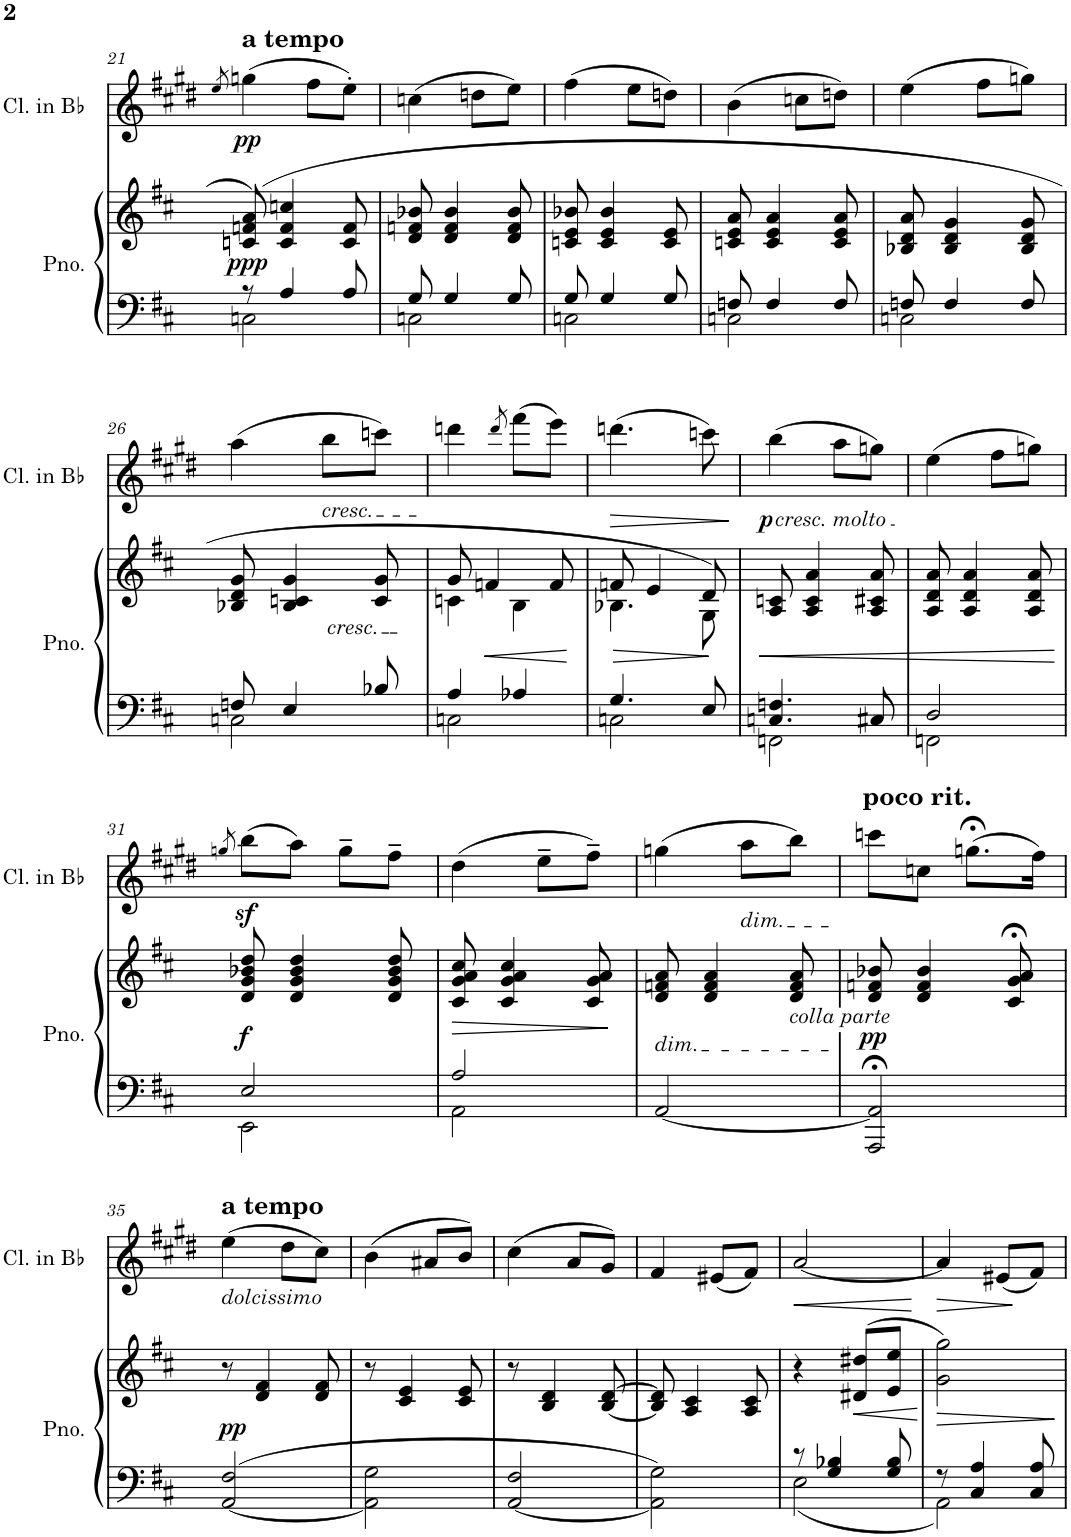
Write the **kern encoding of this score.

**kern	**kern	**dynam	**kern	**dynam
*part2	*part2	*part2	*part1	*part1
*staff3	*staff2	*staff2/3	*staff1	*staff1
*I"Piano	*	*	*I"Clarinet in Bb	*
*I'Pno.	*	*	*I'Cl. in Bb	*
!!LO:PB:g=z
*clefF4	*clefG2	*	*clefG2	*
*	*	*	*Trd1c2	*
*k[f#c#]	*k[f#c#]	*	*k[f#c#g#d#]	*
*M2/4	*M2/4	*	*M2/4	*
=21	=21	=21	=21	=21
.	.	.	8qee/	.
*^	*	*	*	*
!	!	!	!	!LO:TX:a:B:t=a tempo	!
!	!	!	!LO:DY:b	!	!LO:DY:b
8r	2Cn\	(8cn/ 8fn/ 8a/	ppp	(4ggn\	pp
4A/	.	4c/ 4f/ 4ccn/	.	.	.
.	.	.	.	8ff#\L	.
8A/	.	8c/ 8f/	.	8ee'\J)	.
=22	=22	=22	=22	=22	=22
8G/	2Cn\	8d/ 8fn/ 8b-X/	.	(4ccn\	.
4G/	.	4d/ 4f/ 4b-/	.	.	.
.	.	.	.	8ddn\L	.
8G/	.	8d/ 8f/ 8b-/	.	8ee\J)	.
=23	=23	=23	=23	=23	=23
8G/	2Cn\	8cn/ 8e/ 8b-X/	.	(4ff#\	.
4G/	.	4c/ 4e/ 4b-/	.	.	.
.	.	.	.	8ee\L	.
8G/	.	8c/ 8e/	.	8ddn\J)	.
=24	=24	=24	=24	=24	=24
8Fn/	2Cn\	8cn/ 8e/ 8a/	.	(4b\	.
4F/	.	4c/ 4e/ 4a/	.	.	.
.	.	.	.	8ccn\L	.
8F/	.	8c/ 8e/ 8a/	.	8ddn\J)	.
=25	=25	=25	=25	=25	=25
8Fn/	2Cn\	8B-X/ 8d/ 8a/	.	(4ee\	.
4F/	.	4B-/ 4d/ 4g/	.	.	.
.	.	.	.	8ff#\L	.
8F/	.	8B-/ 8d/ 8g/	.	8ggn\J)	.
!!LO:LB:g=z
=26	=26	=26	=26	=26	=26
*	*	*^	*	*	*
8Fn/	2Cn\	8B-X/ 8d/ 8g/	4ryy	.	(4aa\	.
4E/	.	4B-/ 4cn/ 4g/	.	.	.	.
!	!	!	!	!	!LO:TX:b:i:t=cresc.	!
!	!	!	!LO:TX:b:i:t=cresc.	!	!	!
.	.	.	4ryy	.	8bb\L	.
8B-X/	.	8c/ 8g/	.	.	8cccn\J)	.
=27	=27	=27	=27	=27	=27	=27
4A/	2Cn\	8g/	4cn\	.	4dddn\	.
!	!	!	!	!LO:HP:b	!	!
.	.	4fn/	.	<	.	.
.	.	.	.	.	8qddd/	.
4A-X/	.	.	4B\	.	(8fff#\L	.
.	.	8f/	.	.	8eee\J)	.
*v	*v	*	*	*	*	*
*	*v	*v	*	*	*
.	.	[	.	.
=28	=28	=28	=28	=28
*^	*	*	*	*
!	!	!	!LO:HP:b	!	!LO:HP:b
*	*	*^	*	*	*
4.G/	2Cn\	8fn/	4.B-X\	>	(4.dddn\	>
.	.	4e/	.	.	.	.
8E/	.	8d/)	8G\	.	8cccn\)	.
*v	*v	*	*	*	*	*
*	*v	*v	*	*	*
.	.	]	.	]
=29	=29	=29	=29	=29
*^	*	*	*	*
!	!	!	!	!LO:TX:b:i:t=cresc. molto	!
!	!	!	!LO:HP:b	!	!LO:DY:b
4.Cn/ 4.Fn/	2FFn\	8A/ 8cn/	<	(4bb\	p
.	.	4A/ 4c/ 4a/	.	.	.
.	.	.	.	8aa\L	.
8C#X/	.	8A/ 8c#X/ 8a/	.	8ggn\J)	.
=30	=30	=30	=30	=30	=30
2D/	2FFn\	8A/ 8d/ 8a/	.	(4ee\	.
.	.	4A/ 4d/ 4a/	.	.	.
.	.	.	.	8ff#\L	.
.	.	8A/ 8d/ 8a/	.	8ggn\J)	.
*v	*v	*	*	*	*
.	.	[	.	.
!!LO:LB:g=z
=31	=31	=31	=31	=31
.	.	.	8qggn/	.
*^	*	*	*	*
!	!	!	!LO:DY:a=2	!	!
2E/	2EE\	8d/ 8g/ 8b-X/ 8dd/	f	(8bbz<\L	.
.	.	4d/ 4g/ 4b-/ 4dd/	.	8aa\J)	.
.	.	.	.	8gg~\L	.
.	.	8d/ 8g/ 8b-/ 8dd/	.	8ff#~\J	.
=32	=32	=32	=32	=32	=32
!	!	!	!LO:HP:b	!	!
2A/	2AA\	8c#/ 8g/ 8a/ 8cc#/	>	(4dd#\	.
.	.	4c#/ 4g/ 4a/ 4cc#/	.	.	.
.	.	.	.	8ee~\L	.
.	.	8c#/ 8g/ 8a/	]	8ff#~\J)	.
*v	*v	*	*	*	*
=33	=33	=33	=33	=33
!	!LO:TX:b:i:t=dim.	!	!	!
[2AA/	8d/ 8fn/ 8a/	.	(4ggn\	.
.	4d/ 4f/ 4a/	.	.	.
!	!	!	!LO:TX:b:i:t=dim.	!
.	.	.	8aa\L	.
!	!LO:TX:b:i:t=colla parte	!	!	!
.	8d/ 8f/ 8a/	.	8bb\J)	.
=34	=34	=34	=34	=34
!	!	!	!LO:TX:a:t=poco rit.	!
!	!	!LO:DY:a=2	!	!
2AAA/;< 2AA/];<	8d/ 8fn/ 8b-X/	pp	8cccn\L	.
.	4d/ 4f/ 4b-/	.	8ccn\J	.
.	.	.	(8.ggn;<\L	.
.	8c#/;< 8g/;< 8a/;<	.	.	.
.	.	.	16ff#\Jk)	.
!!LO:LB:g=z
=35	=35	=35	=35	=35
!	!	!	!LO:TX:b:i:t=dolcissimo	!
!	!	!	!LO:TX:a:B:t=a tempo	!
!	!	!LO:DY:a=2	!	!
[2AA/ 2F#/	8r	pp	(4ee\	.
.	4d/ 4f#/	.	.	.
.	.	.	8dd#\L	.
.	8d/ 8f#/	.	8cc#\J)	.
=36	=36	=36	=36	=36
2AA\] 2G\	8r	.	(4b\	.
.	4c#/ 4e/	.	.	.
.	.	.	8a#X/L	.
.	8c#/ 8e/	.	8b/J)	.
=37	=37	=37	=37	=37
[2AA/ 2F#/	8r	.	(4cc#\	.
.	4B/ 4d/	.	.	.
.	.	.	8a/L	.
.	[8B/ [8d/	.	8g#/J)	.
=38	=38	=38	=38	=38
2AA\] 2G\	8B/] 8d/]	.	4f#/	.
.	4A/ 4c#/	.	.	.
.	.	.	(8e#X/L	.
.	8A/ 8c#/	.	8f#/J)	.
=39	=39	=39	=39	=39
*^	*	*	*	*
!	!	!	!	!	!LO:HP:b
8r	2E\	4r	.	[2a/	<
4G/ 4B-X/	.	.	.	.	.
!	!	!	!LO:HP:b	!	!
.	.	(8d#X/ 8dd#X/L	<	.	.
8G/ 8B-/	.	8e/ 8ee/J	.	.	.
*v	*v	*	*	*	*
.	.	[	.	[
=40	=40	=40	=40	=40
*^	*	*	*	*
!	!	!	!	!	!LO:HP:b
8r	2AA\	2g\ 2gg\)	.	4a/]	>
4C#/ 4A/	.	.	.	.	.
.	.	.	.	(8e#X/L	.
8C#/ 8A/	.	.	.	8f#/J)	]
*v	*v	*	*	*	*
=	=	=	=	=
*-	*-	*-	*-	*-
